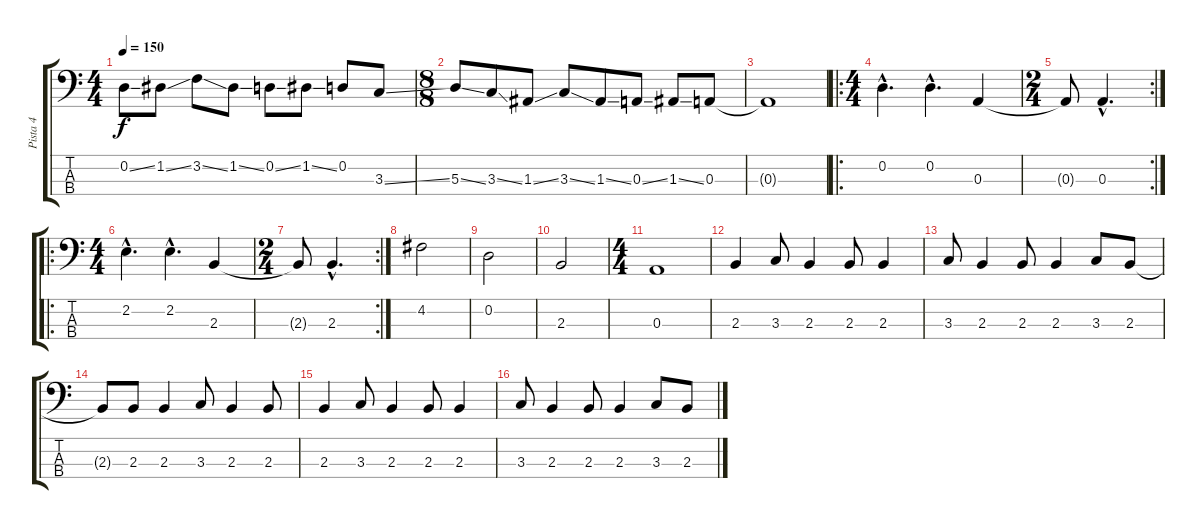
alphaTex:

\track ("Pista 4" "Pista 4") {instrument electricbasspick}
\staff {score tabs}
\tuning (G2 D2 A1 E1) {hide}
\ts (4 4)
\tempo 150
\clef f4
\ks c
0.2{ss}.8{dy f} 1.2{ss}.8 3.2{ss}.8 1.2{ss}.8 0.2{ss}.8 1.2{ss}.8 0.2.8 3.3{ss}.8 |
\ts (8 8)
5.3{ss}.8 3.3{ss}.8 1.3{ss}.8 3.3{ss}.8 1.3{ss}.8 0.3{ss}.8 1.3{ss}.8 0.3.8 |
0.3{t}.1 |
\ro
\ts (4 4)
0.2{hac}.4{d} 0.2{hac}.4{d} 0.3.4 |
\rc 2
\ts (2 4)
0.3{t}.8 0.3{hac}.4{d} |
\ro
\ts (4 4)
2.2{hac}.4{d} 2.2{hac}.4{d} 2.3.4 |
\rc 2
\ts (2 4)
2.3{t}.8 2.3{hac}.4{d} |
4.2.2 |
0.2.2 |
2.3.2 |
\ts (4 4)
0.3.1 |
2.3.4 3.3.8 2.3.4 2.3.8 2.3.4 |
3.3.8 2.3.4 2.3.8 2.3.4 3.3.8 2.3.8 |
2.3{t}.8 2.3.8 2.3.4 3.3.8 2.3.4 2.3.8 |
2.3.4 3.3.8 2.3.4 2.3.8 2.3.4 |
3.3.8 2.3.4 2.3.8 2.3.4 3.3.8 2.3.8
